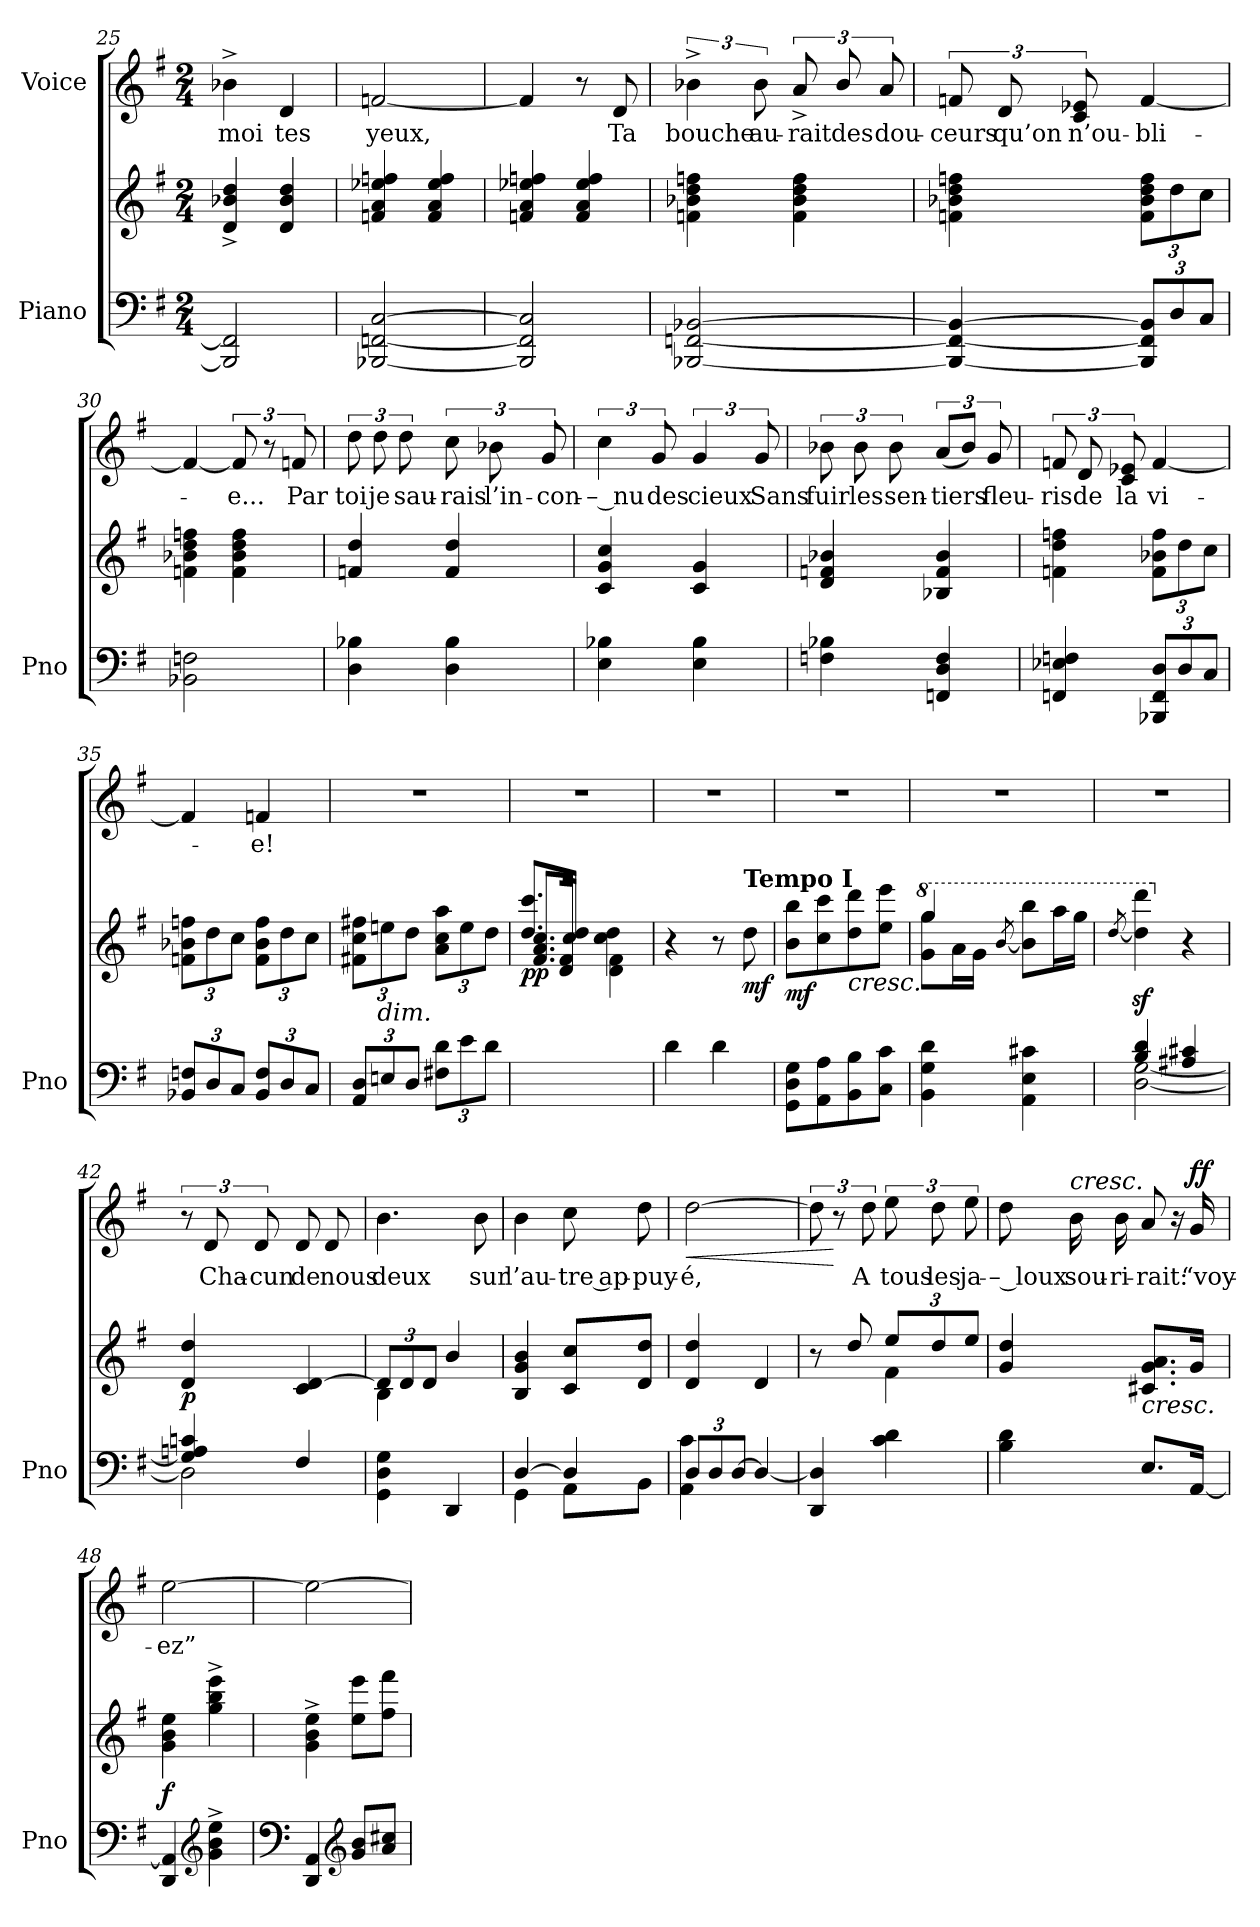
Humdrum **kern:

**kern	**kern	**dynam	**kern	**text	**dynam
*part2	*part2	*part2	*part1	*part1	*part1
*staff3	*staff2	*staff2/3	*staff1	*staff1	*staff1
*I"Piano	*	*	*I"Voice	*	*
*I'Pno	*	*	*	*	*
*clefF4	*clefG2	*	*clefG2	*	*
*k[f#]	*k[f#]	*	*k[f#]	*	*
*M2/4	*M2/4	*	*M2/4	*	*
=25	=25	=25	=25	=25	=25
2BBB-/] 2FF/]	4d/^ 4b-X/^ 4dd/^	.	4b-X^\	moi	.
.	4d/ 4b-/ 4dd/	.	4d/	tes	.
=26	=26	=26	=26	=26	=26
[2BBB-X/ [>2FFn/ [2C/	4fn/ 4a/ 4ee-X/ 4ffn/	.	[2fn/	yeux,	.
.	4f/ 4a/ 4ee-/ 4ff/	.	.	.	.
=27	=27	=27	=27	=27	=27
2BBB-/] 2FF/] 2C/]	4fn/ 4a/ 4ee-X/ 4ffn/	.	4f/]	.	.
.	4f/ 4a/ 4ee-/ 4ff/	.	8r	.	.
.	.	.	8d/	Ta	.
=28	=28	=28	=28	=28	=28
[2BBB-X/ [2FFn/ [2BB-X/	4fn\ 4b-X\ 4dd\ 4ffn\	.	6b-X^\	bouche	.
.	.	.	12b-\	au-	.
.	4f\ 4b-\ 4dd\ 4ff\	.	12a^>/	-rait	.
.	.	.	12b-/	des	.
.	.	.	12a/	dou-	.
=29	=29	=29	=29	=29	=29
4BBB-/_ 4FF/_ 4BB-/_	4fn\ 4b-X\ 4dd\ 4ffn\	.	12fn/	-ceurs	.
.	.	.	12d/	qu’on	.
.	.	.	12c/ 12e-X/	n’ou-	.
12BBB-/] 12FF/] 12BB-/]L	12f\ 12b-\ 12dd\ 12ff\L	.	[4f/	-bli-	.
12D/	12dd\	.	.	.	.
12C/J	12cc\J	.	.	.	.
=30	=30	=30	=30	=30	=30
2BB-X\ 2Fn\	4fn\ 4b-X\ 4dd\ 4ffn\	.	4f/_	.	.
.	4f\ 4b-\ 4dd\ 4ff\	.	12f/]	-e...	.
.	.	.	12r	.	.
.	.	.	12fn/	Par	.
=31	=31	=31	=31	=31	=31
4D\ 4B-X\	4fn/ 4dd/	.	12dd\	toi	.
.	.	.	12dd\	je	.
.	.	.	12dd\	sau-	.
4D\ 4B-\	4f/ 4dd/	.	12cc\	-rais	.
.	.	.	12b-X\	l’in-	.
.	.	.	12g/	-con-	.
=32	=32	=32	=32	=32	=32
4E\ 4B-X\	4c/ 4g/ 4cc/	.	6cc\	-– nu	.
.	.	.	12g/	des	.
4E\ 4B-\	4c/ 4g/	.	6g/	cieux	.
.	.	.	12g/	Sans	.
=33	=33	=33	=33	=33	=33
4Fn\ 4B-X\	4d/ 4fn/ 4b-X/	.	12b-X\	fuir	.
.	.	.	12b-\	les	.
.	.	.	12b-\	sen-	.
4FFn/ 4D/ 4F/	4B-X/ 4f/ 4b-/	.	(12a/L	-tiers	.
.	.	.	12b-/J)	.	.
.	.	.	12g/	fleu-	.
=34	=34	=34	=34	=34	=34
4FFn/ 4E-X/ 4Fn/	4fn\ 4dd\ 4ffn\	.	12fn/	-ris	.
.	.	.	12d/	de	.
.	.	.	12c/ 12e-X/	la	.
12BBB-X/ 12FF/ 12D/L	12f\ 12b-X\ 12ff\L	.	[4f/	vi-	.
12D/	12dd\	.	.	.	.
12C/J	12cc\J	.	.	.	.
=35	=35	=35	=35	=35	=35
12BB-X/ 12Fn/L	12fn\ 12b-X\ 12ffn\L	.	4f/]	.	.
12D/	12dd\	.	.	.	.
12C/J	12cc\J	.	.	.	.
12BB-/ 12F/L	12f\ 12b-\ 12ff\L	.	4fn/	-e!	.
12D/	12dd\	.	.	.	.
12C/J	12cc\J	.	.	.	.
=36	=36	=36	=36	=36	=36
12AA/ 12D/L	12f#X\ 12cc\ 12ff#X\L	.	2r	.	.
!	!LO:TX:b:i:t=dim.	!	!	!	!
12En/	12een\	.	.	.	.
12D/J	12dd\J	.	.	.	.
12F#X\ 12d\L	12a\ 12cc\ 12aa\L	.	.	.	.
12e\	12ee\	.	.	.	.
12d\J	12dd\J	.	.	.	.
=37	=37	=37	=37	=37	=37
*	*^	*	*	*	*
!	!	!	!LO:DY:b	!	!	!
2ryy	8.dd/ 8.ccc/L	8.f#/ 8.a/ 8.cc/L	pp	2r	.	.
.	16cc/ 16dd/Jk	16d/ 16f#/Jk	.	.	.	.
.	4cc\ 4dd\	4d\ 4f#\	.	.	.	.
*	*v	*v	*	*	*	*
=38	=38	=38	=38	=38	=38
4d\	4r	.	2r	.	.
4d\	8r	.	.	.	.
!	!LO:TX:a:B:t=Tempo I	!	!	!	!
!	!	!LO:DY:b	!	!	!
.	8dd\	mf	.	.	.
=39	=39	=39	=39	=39	=39
!	!	!LO:DY:b	!	!	!
8GG\ 8D\ 8G\L	8b\ 8bb\L	mf	2r	.	.
8AA\ 8A\	8cc\ 8ccc\	.	.	.	.
!	!LO:TX:b:i:t=cresc.	!	!	!	!
8BB\ 8B\	8dd\ 8ddd\	.	.	.	.
8C\ 8c\J	8ee\ 8eee\J	.	.	.	.
=40	=40	=40	=40	=40	=40
*	*8va	*	*	*	*
*	*^	*	*	*	*
4BB\ 4G\ 4d\	4ggg/	8gg\ 8ggg\L	.	2r	.	.
.	.	16aa\L	.	.	.	.
.	.	16gg\JJ	.	.	.	.
.	[<8qbb/	.	.	.	.	.
4AA\ 4E\ 4c#X\	8bb\] 8bbb\L	4ryy	.	.	.	.
.	16aaa\L	.	.	.	.	.
.	16ggg\JJ	.	.	.	.	.
*	*v	*v	*	*	*	*
=41	=41	=41	=41	=41	=41
.	[<8qddd/	.	.	.	.
*^	*	*	*	*	*
4B/ 4d/	[2D\ [2G\	4ddd\]z< 4dddd\z<	.	2r	.	.
*	*	*X8va	*	*	*	*
4A#X/ 4c#X/	.	4r	.	.	.	.
=42	=42	=42	=42	=42	=42	=42
!	!	!	!LO:DY:b	!	!	!
4G/] 4An/ 4cn/	2D\]	4d/ 4dd/	p	12r	.	.
.	.	.	.	12d/	Cha-	.
.	.	.	.	12d/	-cun	.
4F#/	.	4c/ [<4d/	.	8d/	de	.
.	.	.	.	8d/	nous	.
*v	*v	*	*	*	*	*
=43	=43	=43	=43	=43	=43
*	*Xbrackettup	*	*	*	*
*	*^	*	*	*	*
4GG\ 4D\ 4G\	12d/L]	4B\	.	4.b\	deux	.
.	12d/	.	.	.	.	.
.	12d/J	.	.	.	.	.
4DD/	4b/	4ryy	.	.	.	.
.	.	.	.	8b\	sur	.
*	*v	*v	*	*	*	*
=44	=44	=44	=44	=44	=44
*^	*	*	*	*	*
[4D/	4GG\	4B/ 4g/ 4b/	.	4b\	l’au-	.
4D/]	8AA\L	8c/ 8cc/L	.	8cc\	-tre ap-	.
.	8BB\J	8d/ 8dd/J	.	8dd\	-puy-	.
=45	=45	=45	=45	=45	=45	=45
*Xbrackettup	*	*	*	*	*	*
!	!	!	!	!	!	!LO:HP:b
12D/L	4AA\ 4c\	4d/ 4dd/	.	[2dd\	-é,	<
12D/	.	.	.	.	.	.
[12D/J	.	.	.	.	.	.
4D/_	4ryy	4d/	.	.	.	.
*v	*v	*	*	*	*	*
=46	=46	=46	=46	=46	=46
*	*^	*	*	*	*
4DD/ 4D/]	8r	4ryy	.	12dd\]	.	.
.	.	.	.	12r	.	[
.	8dd/	.	.	.	.	.
.	.	.	.	12dd\	A	.
4c\ 4d\	12ee/L	4f#\	.	12ee\	tous	.
.	12dd/	.	.	12dd\	les	.
.	12ee/J	.	.	12ee\	ja-	.
*	*v	*v	*	*	*	*
=47	=47	=47	=47	=47	=47
4B\ 4d\	4g/ 4dd/	.	8dd\	-– loux	.
!	!	!	!LO:TX:a:i:t=cresc.	!	!
.	.	.	16b\	sou-	.
.	.	.	16b\	-ri-	.
!	!LO:TX:b:i:t=cresc.	!	!	!	!
8.E/L	8.c#X/ 8.g/ 8.a/L	.	8a/	-rait:	.
.	.	.	16r	.	.
!	!	!	!	!	!LO:DY:a
[16AA/Jk	16g/Jk	.	16g/	“voy-	ff
=48	=48	=48	=48	=48	=48
!	!	!LO:DY:b	!	!	!
4DD/ 4AA/]	4g\ 4b\ 4ee\	f	[2ee\	-ez”	.
*clefG2	*	*	*	*	*
4g\^ 4b\^ 4ee\^	4gg\^ 4bb\^ 4eee\^	.	.	.	.
=49	=49	=49	=49	=49	=49
*clefF4	*	*	*	*	*
4DD/ 4AA/	4g\^ 4b\^ 4ee\^	.	2ee\_	.	.
*clefG2	*	*	*	*	*
8g/ 8b/L	8ee\ 8eee\L	.	.	.	.
8a/ 8cc#X/J	8ff#\ 8fff#\J	.	.	.	.
=	=	=	=	=	=
*-	*-	*-	*-	*-	*-
